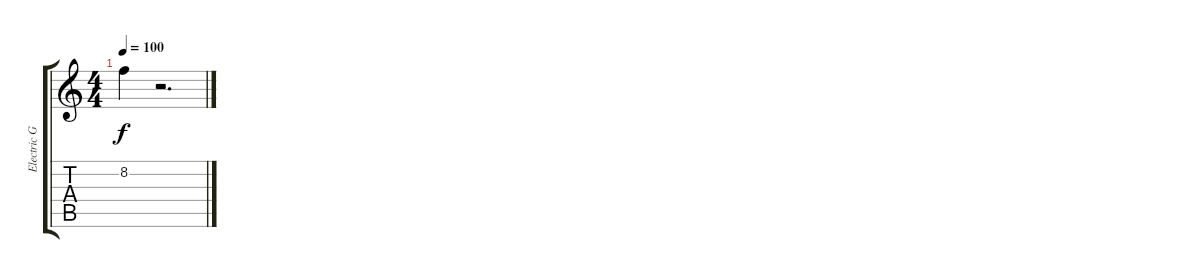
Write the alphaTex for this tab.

\track ("Electric Guitar Lead #2" "Electric G") {instrument overdrivenguitar}
\staff {score tabs}
\tuning (D4 A3 F3 C3 G2 D2) {hide}
\ts (4 4)
\tempo 100
\clef g2
\ks c
8.2.4{dy f} r.2{d}
